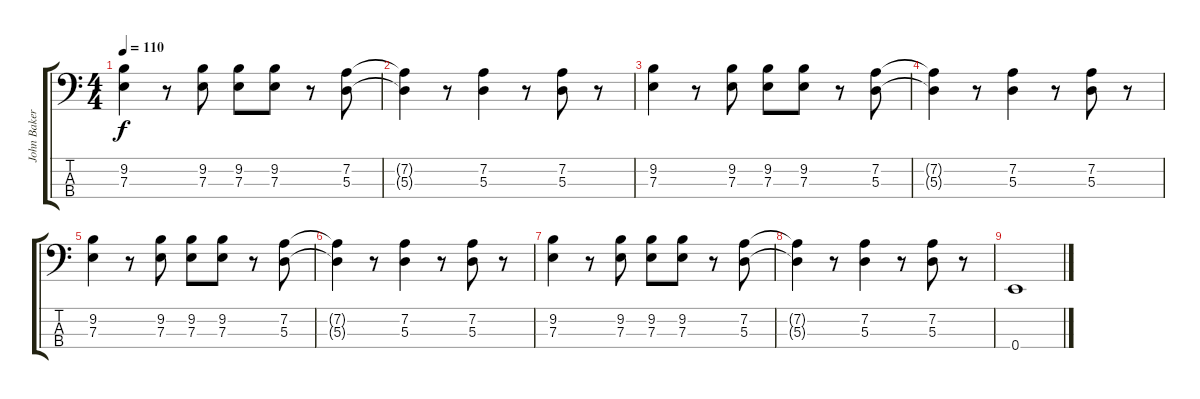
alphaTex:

\track ("John Baker Saunders" "John Baker") {instrument acousticbass}
\staff {score tabs}
\tuning (G2 D2 A1 E1) {hide}
\ts (4 4)
\tempo 110
\clef f4
\ks c
(9.2 7.3).4{dy f} r.8 (9.2 7.3).8 (9.2 7.3).8 (9.2 7.3).8 r.8 (7.2 5.3).8 |
(7.2{t} 5.3{t}).4 r.8 (7.2 5.3).4 r.8 (7.2 5.3).8 r.8 |
(9.2 7.3).4 r.8 (9.2 7.3).8 (9.2 7.3).8 (9.2 7.3).8 r.8 (7.2 5.3).8 |
(7.2{t} 5.3{t}).4 r.8 (7.2 5.3).4 r.8 (7.2 5.3).8 r.8 |
(9.2 7.3).4 r.8 (9.2 7.3).8 (9.2 7.3).8 (9.2 7.3).8 r.8 (7.2 5.3).8 |
(7.2{t} 5.3{t}).4 r.8 (7.2 5.3).4 r.8 (7.2 5.3).8 r.8 |
(9.2 7.3).4 r.8 (9.2 7.3).8 (9.2 7.3).8 (9.2 7.3).8 r.8 (7.2 5.3).8 |
(7.2{t} 5.3{t}).4 r.8 (7.2 5.3).4 r.8 (7.2 5.3).8 r.8 |
0.4.1
